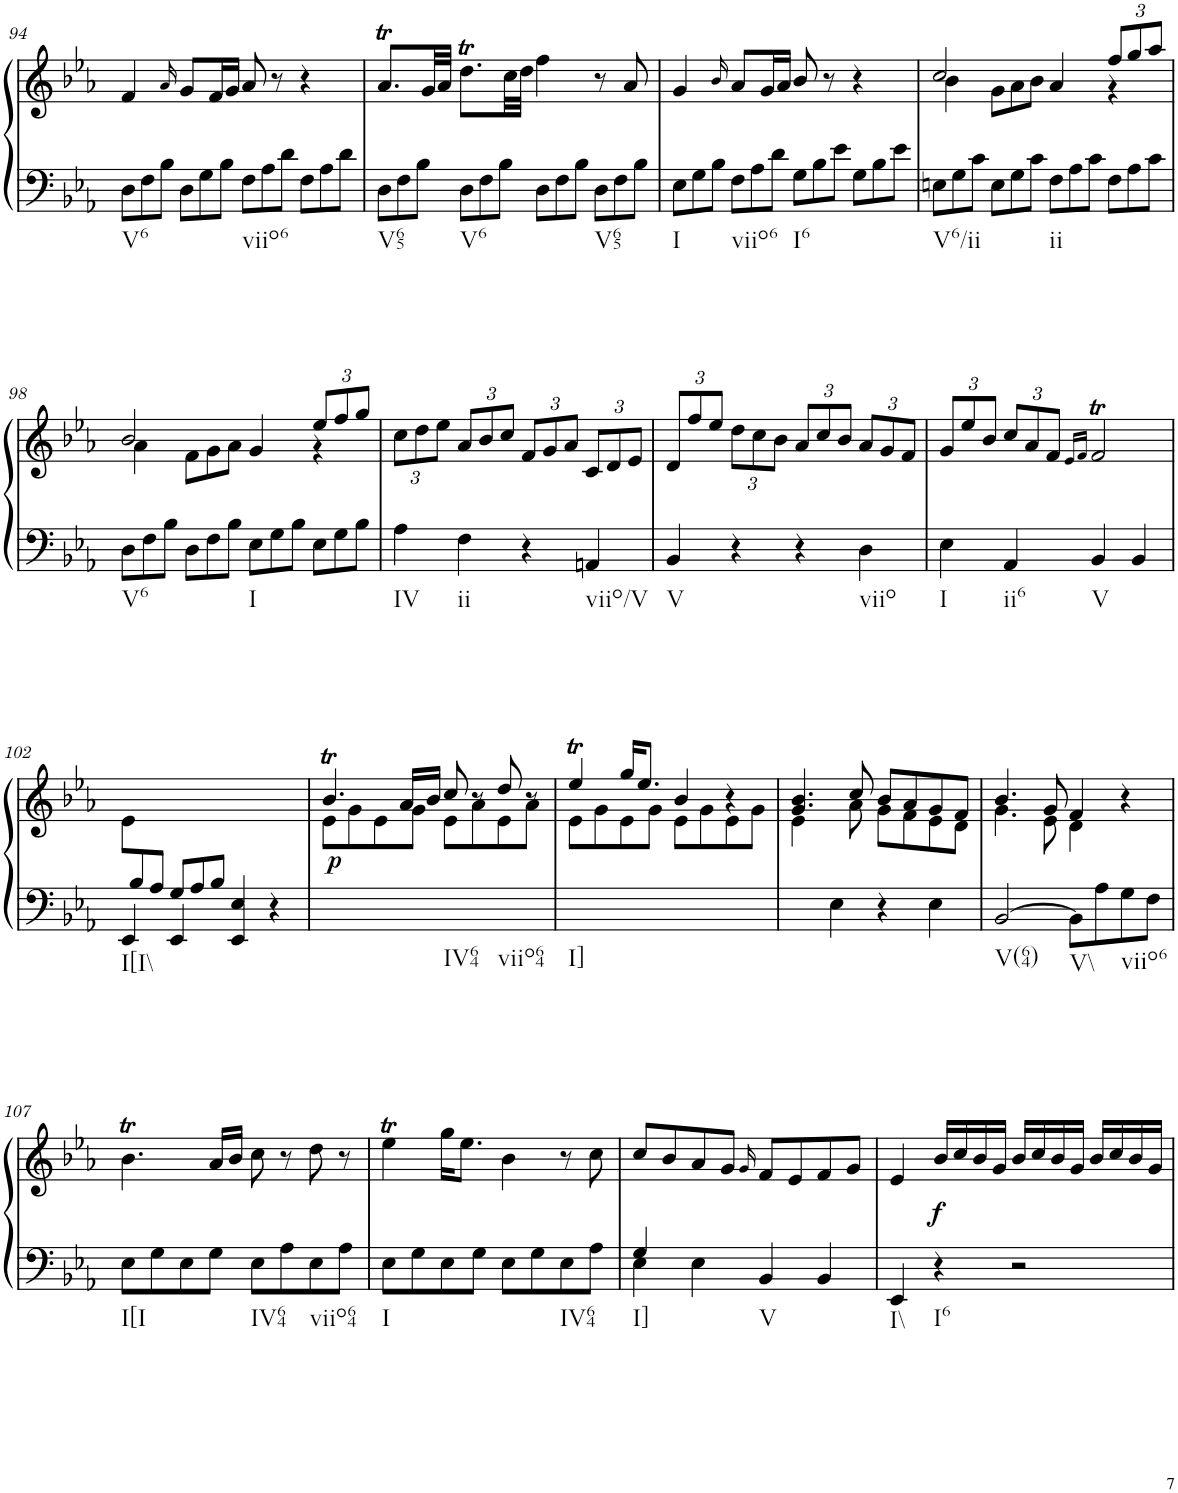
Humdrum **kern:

**kern	**kern	**dynam
*part1	*part1	*part1
*staff2	*staff1	*staff1/2
*I"Piano	*	*
*I'Pno.	*	*
!!LO:PB:g=z
*clefF4	*clefG2	*
*k[b-e-a-]	*k[b-e-a-]	*
*M4/4	*M4/4	*
*met(c)	*met(c)	*
*Xbrackettup	*	*
=94	=94	=94
!LO:TX:b:t=V6	!	!
12D\L	4f/	.
12F\	.	.
12B-\J	.	.
.	16qa-/	.
12D\L	8g/L	.
12G\	.	.
.	16f/L	.
12B-\J	.	.
.	16g/JJ	.
!LO:TX:b:t=viio6	!	!
12F\L	8a-/	.
12A-\	.	.
.	8r	.
12d\J	.	.
12F\L	4r	.
12A-\	.	.
12d\J	.	.
=95	=95	=95
!LO:TX:b:t=V65	!	!
12D\L	8.a-T/L	.
12F\	.	.
12B-\J	.	.
.	32g/LL	.
.	32a-/JJJ	.
!LO:TX:b:t=V6	!	!
12D\L	8.ddt\L	.
12F\	.	.
12B-\J	.	.
.	32cc\LL	.
.	32dd\JJJ	.
12D\L	4ff\	.
12F\	.	.
12B-\J	.	.
!LO:TX:b:t=V65	!	!
12D\L	8r	.
12F\	.	.
.	8a-/	.
12B-\J	.	.
=96	=96	=96
!LO:TX:b:t=I	!	!
12E-\L	4g/	.
12G\	.	.
12B-\J	.	.
.	16qb-/	.
!LO:TX:b:t=viio6	!	!
12F\L	8a-/L	.
12A-\	.	.
.	16g/L	.
12d\J	.	.
.	16a-/JJ	.
!LO:TX:b:t=I6	!	!
12G\L	8b-/	.
12B-\	.	.
.	8r	.
12e-\J	.	.
12G\L	4r	.
12B-\	.	.
12e-\J	.	.
=97	=97	=97
*	*^	*
!LO:TX:b:t=V6/ii	!	!	!
12En\L	2cc/	4b-\	.
12G\	.	.	.
12c\J	.	.	.
*	*	*Xbrackettup	*
12E\L	.	12g\L	.
12G\	.	12a-\	.
12c\J	.	12b-\J	.
!LO:TX:b:t=ii	!	!	!
12F\L	4a-/	4ryy	.
12A-\	.	.	.
12c\J	.	.	.
12F\L	12ff/L	4r	.
12A-\	12gg/	.	.
12c\J	12aa-/J	.	.
!!LO:LB:g=z	!!
=98	=98	=98	=98
!LO:TX:b:t=V6	!	!	!
12D\L	2b-/	4a-\	.
12F\	.	.	.
12B-\J	.	.	.
12D\L	.	12f\L	.
12F\	.	12g\	.
12B-\J	.	12a-\J	.
!LO:TX:b:t=I	!	!	!
12E-\L	4g/	4ryy	.
12G\	.	.	.
12B-\J	.	.	.
12E-\L	12ee-/L	4r	.
12G\	12ff/	.	.
12B-\J	12gg/J	.	.
*	*v	*v	*
=99	=99	=99
!LO:TX:b:t=IV	!	!
4A-\	12cc\L	.
.	12dd\	.
.	12ee-\J	.
!LO:TX:b:t=ii	!	!
4F\	12a-/L	.
.	12b-/	.
.	12cc/J	.
4r	12f/L	.
.	12g/	.
.	12a-/J	.
!LO:TX:b:t=viio/V	!	!
4AAn/	12c/L	.
.	12d/	.
.	12e-/J	.
=100	=100	=100
!LO:TX:b:t=V	!	!
4BB-/	12d/L	.
.	12ff/	.
.	12ee-/J	.
4r	12dd\L	.
.	12cc\	.
.	12b-\J	.
4r	12a-/L	.
.	12cc/	.
.	12b-/J	.
!LO:TX:b:t=viio	!	!
4D\	12a-/L	.
.	12g/	.
.	12f/J	.
=101	=101	=101
!LO:TX:b:t=I	!	!
4E-\	12g/L	.
.	12ee-/	.
.	12b-/J	.
!LO:TX:b:t=ii6	!	!
4AA-/	12cc/L	.
.	12a-/	.
.	12f/J	.
.	16qe-/LL	.
.	16qf/JJ	.
!LO:TX:b:t=V	!	!
4BB-/	2fT/	.
4BB-/	.	.
!!LO:LB:g=z
=102	=102	=102
*^	*	*
!LO:TX:b:t=I[I\\	!	!	!
12ryy	4EE-/	12e-\L	.
12B-/	.	3%2ryy	.
12A-/J	.	.	.
12G/L	4EE-/	.	.
12A-/	.	.	.
12B-/J	.	.	.
4E-/	4EE-/	.	.
4ryy	4r	4ryy	.
=103	=103	=103	=103
*	*	*^	*
!	!	!	!	!LO:DY:a=2
*v	*v	*	*	*
2ryy	4.b-T/	8e-\L	p
.	.	8g\	.
.	.	8e-\	.
.	16a-/LL	8g\J	.
.	16b-/JJ	.	.
!LO:TX:b:t=IV64	!	!	!
4ryy	8cc/	8e-\L	.
.	8r	8a-\	.
!LO:TX:b:t=viio64	!	!	!
4ryy	8dd/	8e-\	.
.	8r	8a-\J	.
=104	=104	=104	=104
!LO:TX:b:t=I]	!	!	!
1ryy	4ee-T/	8e-\L	.
.	.	8g\	.
.	16gg/KL	8e-\	.
.	8.ee-/J	.	.
.	.	8g\J	.
.	4b-/	8e-\L	.
.	.	8g\	.
.	4r	8e-\	.
.	.	8g\J	.
=105	=105	=105	=105
*	*	*^	*
4ryy	4.g/ 4.b-/	4.ryy	4e-\	.
4E-\	.	.	2.ryy	.
.	8cc/	8a-\	.	.
4r	8b-/L	8g\L	.	.
.	8a-/	8f\	.	.
4E-\	8g/	8e-\	.	.
.	8f/J	8d\J	.	.
*	*	*v	*v	*
=106	=106	=106	=106
!LO:TX:b:t=V(64)	!	!	!
[2BB-/	4.b-/	4.g\	.
.	8g/	8e-\	.
!LO:TX:b:t=V\\	!	!	!
8BB-\L]	4f/	4d\	.
8A-\	.	.	.
!LO:TX:b:t=viio6	!	!	!
8G\	4r	4ryy	.
8F\J	.	.	.
*	*v	*v	*
!!LO:LB:g=z
=107	=107	=107
!LO:TX:b:t=I[I	!	!
8E-\L	4.b-T\	.
8G\	.	.
8E-\	.	.
8G\J	16a-/LL	.
.	16b-/JJ	.
!LO:TX:b:t=IV64	!	!
8E-\L	8cc\	.
8A-\	8r	.
!LO:TX:b:t=viio64	!	!
8E-\	8dd\	.
8A-\J	8r	.
=108	=108	=108
!LO:TX:b:t=I	!	!
8E-\L	4ee-T\	.
8G\	.	.
8E-\	16gg\KL	.
.	8.ee-\J	.
8G\J	.	.
8E-\L	4b-\	.
8G\	.	.
!LO:TX:b:t=IV64	!	!
8E-\	8r	.
8A-\J	8cc\	.
=109	=109	=109
*^	*	*
!LO:TX:b:t=I]	!	!	!
4E-\	4G/	8cc/L	.
.	.	8b-/	.
4E-\	2.ryy	8a-/	.
.	.	8g/J	.
.	.	16qg/	.
!LO:TX:b:t=V	!	!	!
4BB-/	.	8f/L	.
.	.	8e-/	.
4BB-/	.	8f/	.
.	.	8g/J	.
*v	*v	*	*
=110	=110	=110
!LO:TX:b:t=I\\	!	!
4EE-/	4e-/	.
!LO:TX:b:t=I6	!	!
!	!	!LO:DY:b
4r	16b-/LL	f
.	16cc/	.
.	16b-/	.
.	16g/JJ	.
2r	16b-/LL	.
.	16cc/	.
.	16b-/	.
.	16g/JJ	.
.	16b-/LL	.
.	16cc/	.
.	16b-/	.
.	16g/JJ	.
=	=	=
*-	*-	*-
